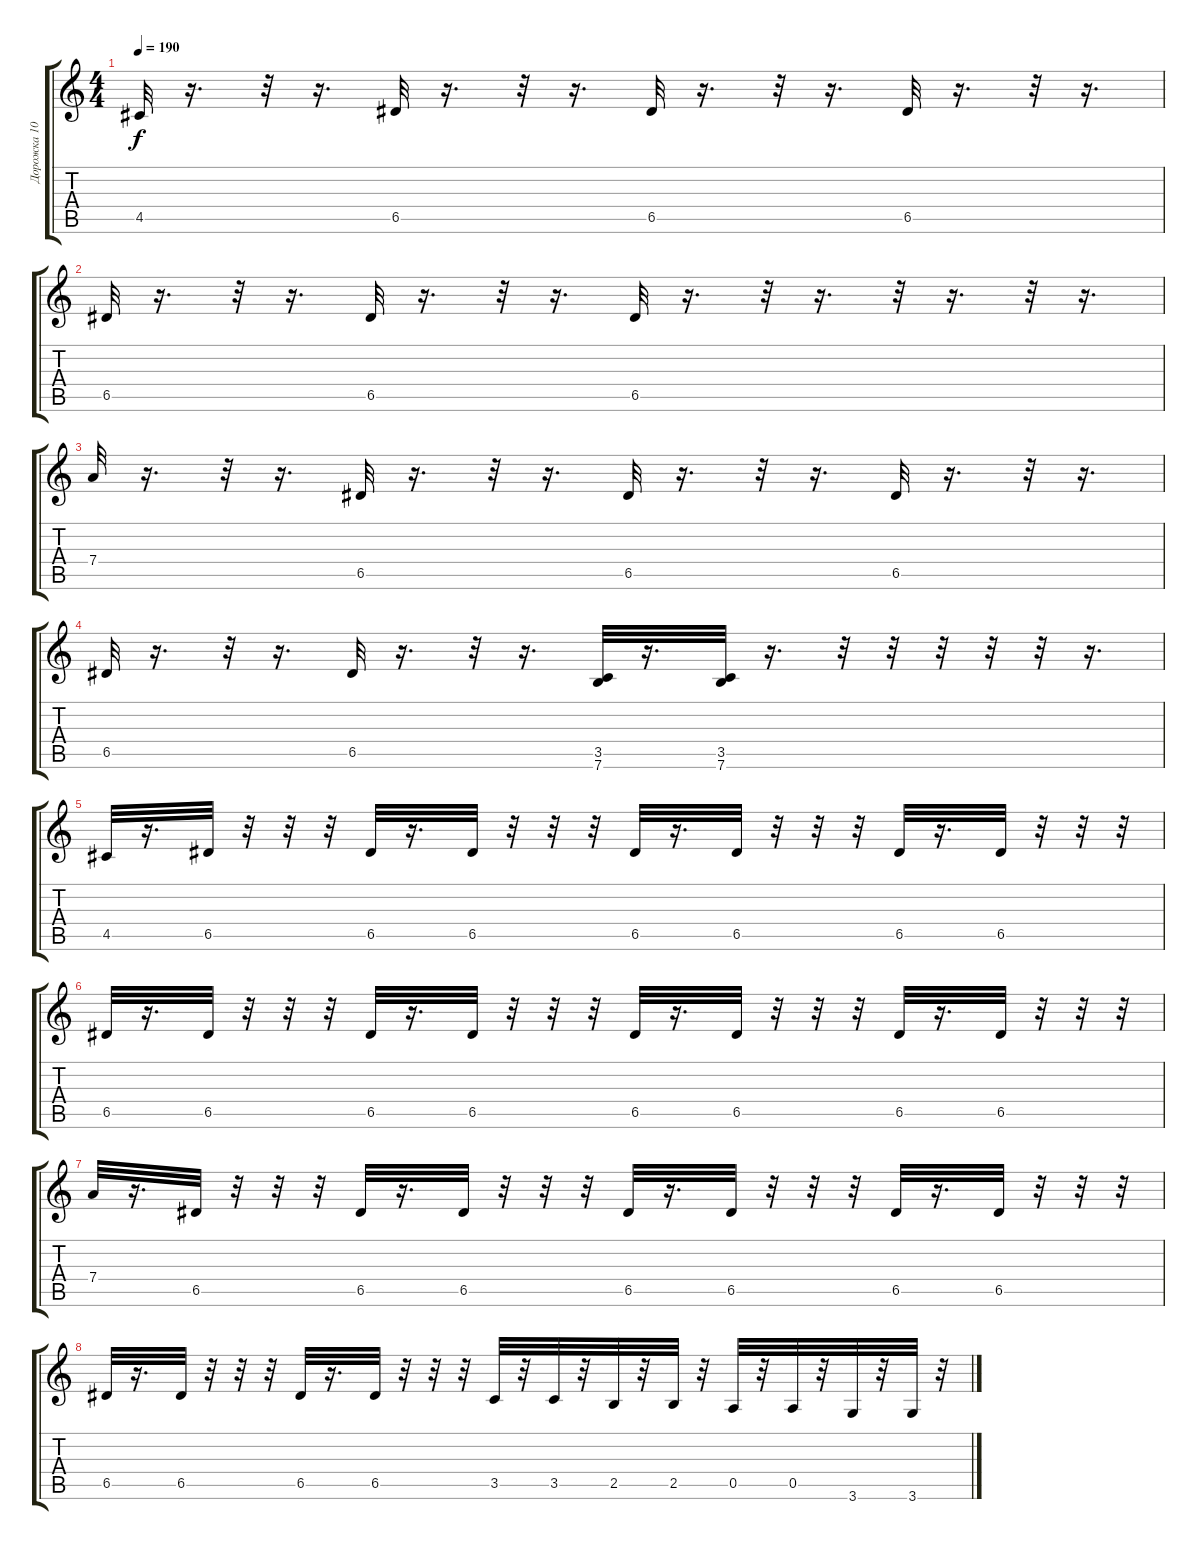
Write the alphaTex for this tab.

\track ("Дорожка 10" "Дорожка 10") {instrument acousticguitarsteel}
\staff {score tabs}
\tuning (E4 B3 G3 D3 A2 E2) {hide}
\ts (4 4)
\tempo 190
\clef g2
\ks c
4.5.32{dy f} r.16{d} r.32 r.16{d} 6.5.32 r.16{d} r.32 r.16{d} 6.5.32 r.16{d} r.32 r.16{d} 6.5.32 r.16{d} r.32 r.16{d} |
6.5.32 r.16{d} r.32 r.16{d} 6.5.32 r.16{d} r.32 r.16{d} 6.5.32 r.16{d} r.32 r.16{d} r.32 r.16{d} r.32 r.16{d} |
7.4.32 r.16{d} r.32 r.16{d} 6.5.32 r.16{d} r.32 r.16{d} 6.5.32 r.16{d} r.32 r.16{d} 6.5.32 r.16{d} r.32 r.16{d} |
6.5.32 r.16{d} r.32 r.16{d} 6.5.32 r.16{d} r.32 r.16{d} (3.5 7.6).32 r.16{d} (3.5 7.6).32 r.16{d} r.32 r.32 r.32 r.32 r.32 r.16{d} |
4.5.32 r.16{d} 6.5.32 r.32 r.32 r.32 6.5.32 r.16{d} 6.5.32 r.32 r.32 r.32 6.5.32 r.16{d} 6.5.32 r.32 r.32 r.32 6.5.32 r.16{d} 6.5.32 r.32 r.32 r.32 |
6.5.32 r.16{d} 6.5.32 r.32 r.32 r.32 6.5.32 r.16{d} 6.5.32 r.32 r.32 r.32 6.5.32 r.16{d} 6.5.32 r.32 r.32 r.32 6.5.32 r.16{d} 6.5.32 r.32 r.32 r.32 |
7.4.32 r.16{d} 6.5.32 r.32 r.32 r.32 6.5.32 r.16{d} 6.5.32 r.32 r.32 r.32 6.5.32 r.16{d} 6.5.32 r.32 r.32 r.32 6.5.32 r.16{d} 6.5.32 r.32 r.32 r.32 |
6.5.32 r.16{d} 6.5.32 r.32 r.32 r.32 6.5.32 r.16{d} 6.5.32 r.32 r.32 r.32 3.5.32 r.32 3.5.32 r.32 2.5.32 r.32 2.5.32 r.32 0.5.32 r.32 0.5.32 r.32 3.6.32 r.32 3.6.32 r.32
